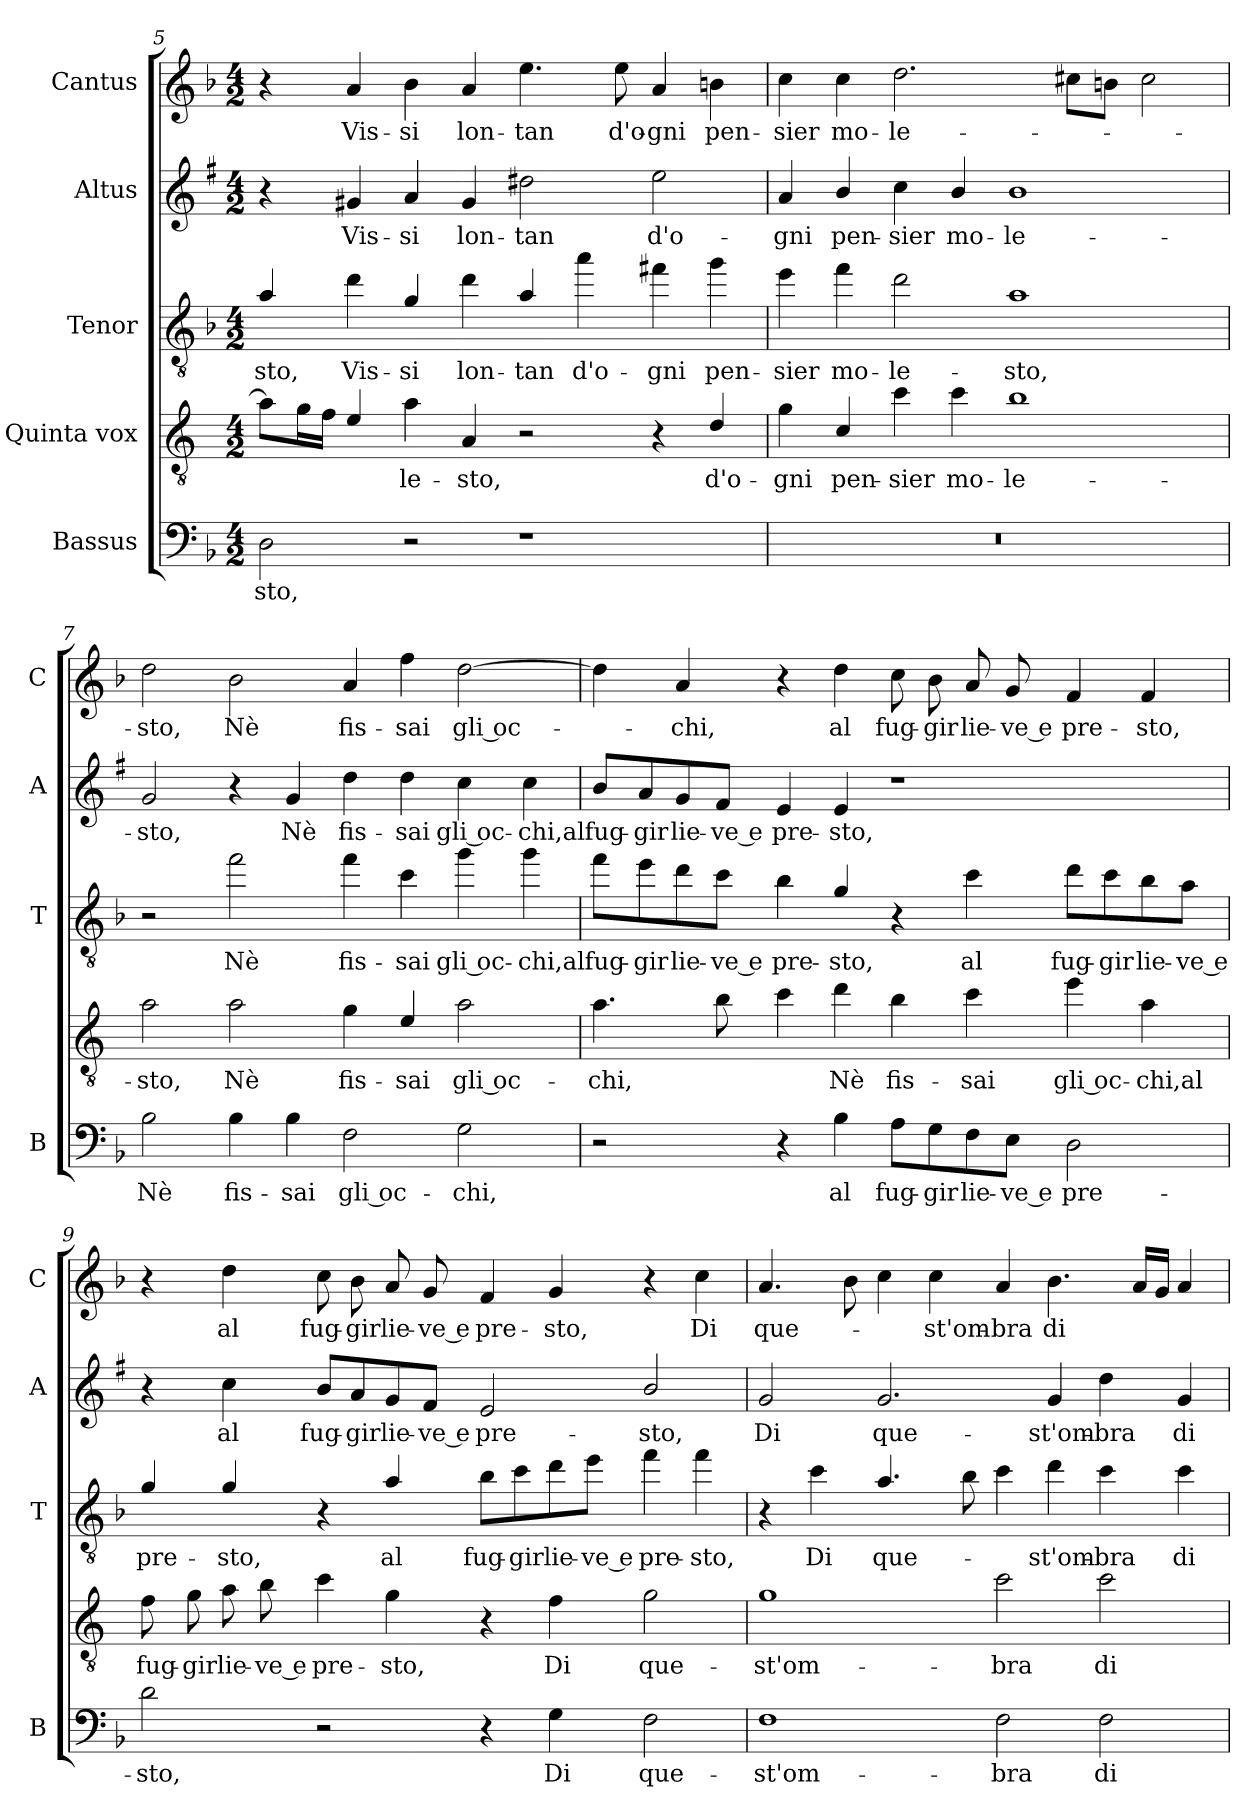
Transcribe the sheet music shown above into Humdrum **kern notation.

**kern	**text	**kern	**text	**kern	**text	**kern	**text	**kern	**text
*part5	*part5	*part4	*part4	*part3	*part3	*part2	*part2	*part1	*part1
*staff5	*staff5	*staff4	*staff4	*staff3	*staff3	*staff2	*staff2	*staff1	*staff1
*I"Bassus	*	*I"Quinta vox	*	*I"Tenor	*	*I"Altus	*	*I"Cantus	*
*I'B	*	*	*	*I'T	*	*I'A	*	*I'C	*
*clefF4	*	*clefGv2	*	*clefGv2	*	*clefG2	*	*clefG2	*
*	*	*ITrd4c7	*	*ITrd8c14	*	*ITrd1c2	*	*	*
*k[b-]	*	*k[b-]	*	*k[b-]	*	*k[b-]	*	*k[b-]	*
*F:	*	*F:	*	*F:	*	*F:	*	*F:	*
*M4/2	*	*M4/2	*	*M4/2	*	*M4/2	*	*M4/2	*
=5	=5	=5	=5	=5	=5	=5	=5	=5	=5
!	!LO:LY:b	!	!	!	!LO:LY:b	!	!	!	!
2D\	-sto,	8d\L]	.	4A/	-sto,	4r	.	4r	.
.	.	16c\L	.	.	.	.	.	.	.
.	.	16B-\JJ	.	.	.	.	.	.	.
!	!	!	!	!	!LO:LY:b	!	!LO:LY:b	!	!LO:LY:b
.	.	4A/	.	4d\	Vis-	4f#X/	Vis-	4a/	Vis-
!	!	!	!LO:LY:b	!	!LO:LY:b	!	!LO:LY:b	!	!LO:LY:b
2r	.	4d\	-le-	4G/	-si	4g/	-si	4b-\	-si
!	!	!	!LO:LY:b	!	!LO:LY:b	!	!LO:LY:b	!	!LO:LY:b
.	.	4D/	-sto,	4d\	lon-	4f#/	lon-	4a/	lon-
!	!	!	!	!	!LO:LY:b	!	!LO:LY:b	!	!LO:LY:b
1r	.	2r	.	4A/	-tan	2cc#X\	-tan	4.ee\	-tan
!	!	!	!	!	!LO:LY:b	!	!	!	!
.	.	.	.	4a\	d'o-	.	.	.	.
!	!	!	!	!	!	!	!	!	!LO:LY:b
.	.	.	.	.	.	.	.	8ee\	d'o-
!	!	!	!	!	!LO:LY:b	!	!LO:LY:b	!	!LO:LY:b
.	.	4r	.	4f#X\	-gni	2dd\	d'o-	4a/	-gni
!	!	!	!LO:LY:b	!	!LO:LY:b	!	!	!	!LO:LY:b
.	.	4G/	d'o-	4g\	pen-	.	.	4bn\	pen-
=6	=6	=6	=6	=6	=6	=6	=6	=6	=6
!	!	!	!LO:LY:b	!	!LO:LY:b	!	!LO:LY:b	!	!LO:LY:b
0r	.	4c\	-gni	4e\	-sier	4g/	-gni	4cc\	-sier
!	!	!	!LO:LY:b	!	!LO:LY:b	!	!LO:LY:b	!	!LO:LY:b
.	.	4F/	pen-	4f\	mo-	4a/	pen-	4cc\	mo-
!	!	!	!LO:LY:b	!	!LO:LY:b	!	!LO:LY:b	!	!LO:LY:b
.	.	4f\	-sier	2d\	-le-	4b-\	-sier	2.dd\	-le-
!	!	!	!LO:LY:b	!	!	!	!LO:LY:b	!	!
.	.	4f\	mo-	.	.	4a/	mo-	.	.
!	!	!	!LO:LY:b	!	!LO:LY:b	!	!LO:LY:b	!	!
.	.	1e	-le-	1A	-sto,	1a	-le-	.	.
.	.	.	.	.	.	.	.	8cc#X\L	.
.	.	.	.	.	.	.	.	8bn\J	.
.	.	.	.	.	.	.	.	2cc#\	.
!!LO:PB:g=z
=7	=7	=7	=7	=7	=7	=7	=7	=7	=7
!	!LO:LY:b	!	!LO:LY:b	!	!	!	!LO:LY:b	!	!LO:LY:b
2B-\	Nè	2d\	-sto,	2r	.	2f/	-sto,	2dd\	-sto,
!	!LO:LY:b	!	!LO:LY:b	!	!LO:LY:b	!	!	!	!LO:LY:b
4B-\	fis-	2d\	Nè	2f\	Nè	4r	.	2b-\	Nè
!	!LO:LY:b	!	!	!	!	!	!LO:LY:b	!	!
4B-\	-sai	.	.	.	.	4f/	Nè	.	.
!	!LO:LY:b	!	!LO:LY:b	!	!LO:LY:b	!	!LO:LY:b	!	!LO:LY:b
2F\	gli oc-	4c\	fis-	4f\	fis-	4cc\	fis-	4a/	fis-
!	!	!	!LO:LY:b	!	!LO:LY:b	!	!LO:LY:b	!	!LO:LY:b
.	.	4A/	-sai	4c\	-sai	4cc\	-sai	4ff\	-sai
!	!LO:LY:b	!	!LO:LY:b	!	!LO:LY:b	!	!LO:LY:b	!	!LO:LY:b
2G\	-chi,	2d\	gli oc-	4g\	gli oc-	4b-\	gli oc-	[2dd\	gli oc-
!	!	!	!	!	!LO:LY:b	!	!LO:LY:b	!	!
.	.	.	.	4g\	-chi,al	4b-\	-chi,al	.	.
=8	=8	=8	=8	=8	=8	=8	=8	=8	=8
!	!	!	!LO:LY:b	!	!LO:LY:b	!	!LO:LY:b	!	!
2r	.	4.d\	-chi,	8f\L	fug-	8a/L	fug-	4dd\]	.
!	!	!	!	!	!LO:LY:b	!	!LO:LY:b	!	!
.	.	.	.	8e\	-gir	8g/	-gir	.	.
!	!	!	!	!	!LO:LY:b	!	!LO:LY:b	!	!LO:LY:b
.	.	.	.	8d\	lie-	8f/	lie-	4a/	-chi,
!	!	!	!	!	!LO:LY:b	!	!LO:LY:b	!	!
.	.	8e\	.	8c\J	-ve e	8e/J	-ve e	.	.
!	!	!	!	!	!LO:LY:b	!	!LO:LY:b	!	!
4r	.	4f\	.	4B-\	pre-	4d/	pre-	4r	.
!	!LO:LY:b	!	!LO:LY:b	!	!LO:LY:b	!	!LO:LY:b	!	!LO:LY:b
4B-\	al	4g\	Nè	4G/	-sto,	4d/	-sto,	4dd\	al
!	!LO:LY:b	!	!LO:LY:b	!	!	!	!	!	!LO:LY:b
8A\L	fug-	4e\	fis-	4r	.	1r	.	8cc\	fug-
!	!LO:LY:b	!	!	!	!	!	!	!	!LO:LY:b
8G\	-gir	.	.	.	.	.	.	8b-\	-gir
!	!LO:LY:b	!	!LO:LY:b	!	!LO:LY:b	!	!	!	!LO:LY:b
8F\	lie-	4f\	-sai	4c\	al	.	.	8a/	lie-
!	!LO:LY:b	!	!	!	!	!	!	!	!LO:LY:b
8E\J	-ve e	.	.	.	.	.	.	8g/	-ve e
!	!LO:LY:b	!	!LO:LY:b	!	!LO:LY:b	!	!	!	!LO:LY:b
2D\	pre-	4a\	gli oc-	8d\L	fug-	.	.	4f/	pre-
!	!	!	!	!	!LO:LY:b	!	!	!	!
.	.	.	.	8c\	-gir	.	.	.	.
!	!	!	!LO:LY:b	!	!LO:LY:b	!	!	!	!LO:LY:b
.	.	4d\	-chi,al	8B-\	lie-	.	.	4f/	-sto,
!	!	!	!	!	!LO:LY:b	!	!	!	!
.	.	.	.	8A\J	-ve e	.	.	.	.
!!LO:LB:g=z
=9	=9	=9	=9	=9	=9	=9	=9	=9	=9
!	!LO:LY:b	!	!LO:LY:b	!	!LO:LY:b	!	!	!	!
2d\	-sto,	8B-\	fug-	4G/	pre-	4r	.	4r	.
!	!	!	!LO:LY:b	!	!	!	!	!	!
.	.	8c\	-gir	.	.	.	.	.	.
!	!	!	!LO:LY:b	!	!LO:LY:b	!	!LO:LY:b	!	!LO:LY:b
.	.	8d\	lie-	4G/	-sto,	4b-\	al	4dd\	al
!	!	!	!LO:LY:b	!	!	!	!	!	!
.	.	8e\	-ve e	.	.	.	.	.	.
!	!	!	!LO:LY:b	!	!	!	!LO:LY:b	!	!LO:LY:b
2r	.	4f\	pre-	4r	.	8a/L	fug-	8cc\	fug-
!	!	!	!	!	!	!	!LO:LY:b	!	!LO:LY:b
.	.	.	.	.	.	8g/	-gir	8b-\	-gir
!	!	!	!LO:LY:b	!	!LO:LY:b	!	!LO:LY:b	!	!LO:LY:b
.	.	4c\	-sto,	4A/	al	8f/	lie-	8a/	lie-
!	!	!	!	!	!	!	!LO:LY:b	!	!LO:LY:b
.	.	.	.	.	.	8e/J	-ve e	8g/	-ve e
!	!	!	!	!	!LO:LY:b	!	!LO:LY:b	!	!LO:LY:b
4r	.	4r	.	8B-\L	fug-	2d/	pre-	4f/	pre-
!	!	!	!	!	!LO:LY:b	!	!	!	!
.	.	.	.	8c\	-gir	.	.	.	.
!	!LO:LY:b	!	!LO:LY:b	!	!LO:LY:b	!	!	!	!LO:LY:b
4G\	Di	4B-\	Di	8d\	lie-	.	.	4g/	-sto,
!	!	!	!	!	!LO:LY:b	!	!	!	!
.	.	.	.	8e\J	-ve e	.	.	.	.
!	!LO:LY:b	!	!LO:LY:b	!	!LO:LY:b	!	!LO:LY:b	!	!
2F\	que-	2c\	que-	4f\	pre-	2a/	-sto,	4r	.
!	!	!	!	!	!LO:LY:b	!	!	!	!LO:LY:b
.	.	.	.	4f\	-sto,	.	.	4cc\	Di
=10	=10	=10	=10	=10	=10	=10	=10	=10	=10
!	!LO:LY:b	!	!LO:LY:b	!	!	!	!LO:LY:b	!	!LO:LY:b
1F	-st'om-	1c	-st'om-	4r	.	2f/	Di	4.a/	que-
!	!	!	!	!	!LO:LY:b	!	!	!	!
.	.	.	.	4c\	Di	.	.	.	.
.	.	.	.	.	.	.	.	8b-\	.
!	!	!	!	!	!LO:LY:b	!	!LO:LY:b	!	!
.	.	.	.	4.A/	que-	2.f/	que-	4cc\	.
!	!	!	!	!	!	!	!	!	!LO:LY:b
.	.	.	.	.	.	.	.	4cc\	-st'om-
.	.	.	.	8B-\	.	.	.	.	.
!	!LO:LY:b	!	!LO:LY:b	!	!	!	!	!	!LO:LY:b
2F\	-bra	2f\	-bra	4c\	.	.	.	4a/	-bra
!	!	!	!	!	!LO:LY:b	!	!LO:LY:b	!	!LO:LY:b
.	.	.	.	4d\	-st'om-	4f/	-st'om-	4.b-\	di
!	!LO:LY:b	!	!LO:LY:b	!	!LO:LY:b	!	!LO:LY:b	!	!
2F\	di	2f\	di	4c\	-bra	4cc\	-bra	.	.
.	.	.	.	.	.	.	.	16a/LL	.
.	.	.	.	.	.	.	.	16g/JJ	.
!	!	!	!	!	!LO:LY:b	!	!LO:LY:b	!	!
.	.	.	.	4c\	di	4f/	di	4a/	.
=	=	=	=	=	=	=	=	=	=
*-	*-	*-	*-	*-	*-	*-	*-	*-	*-
